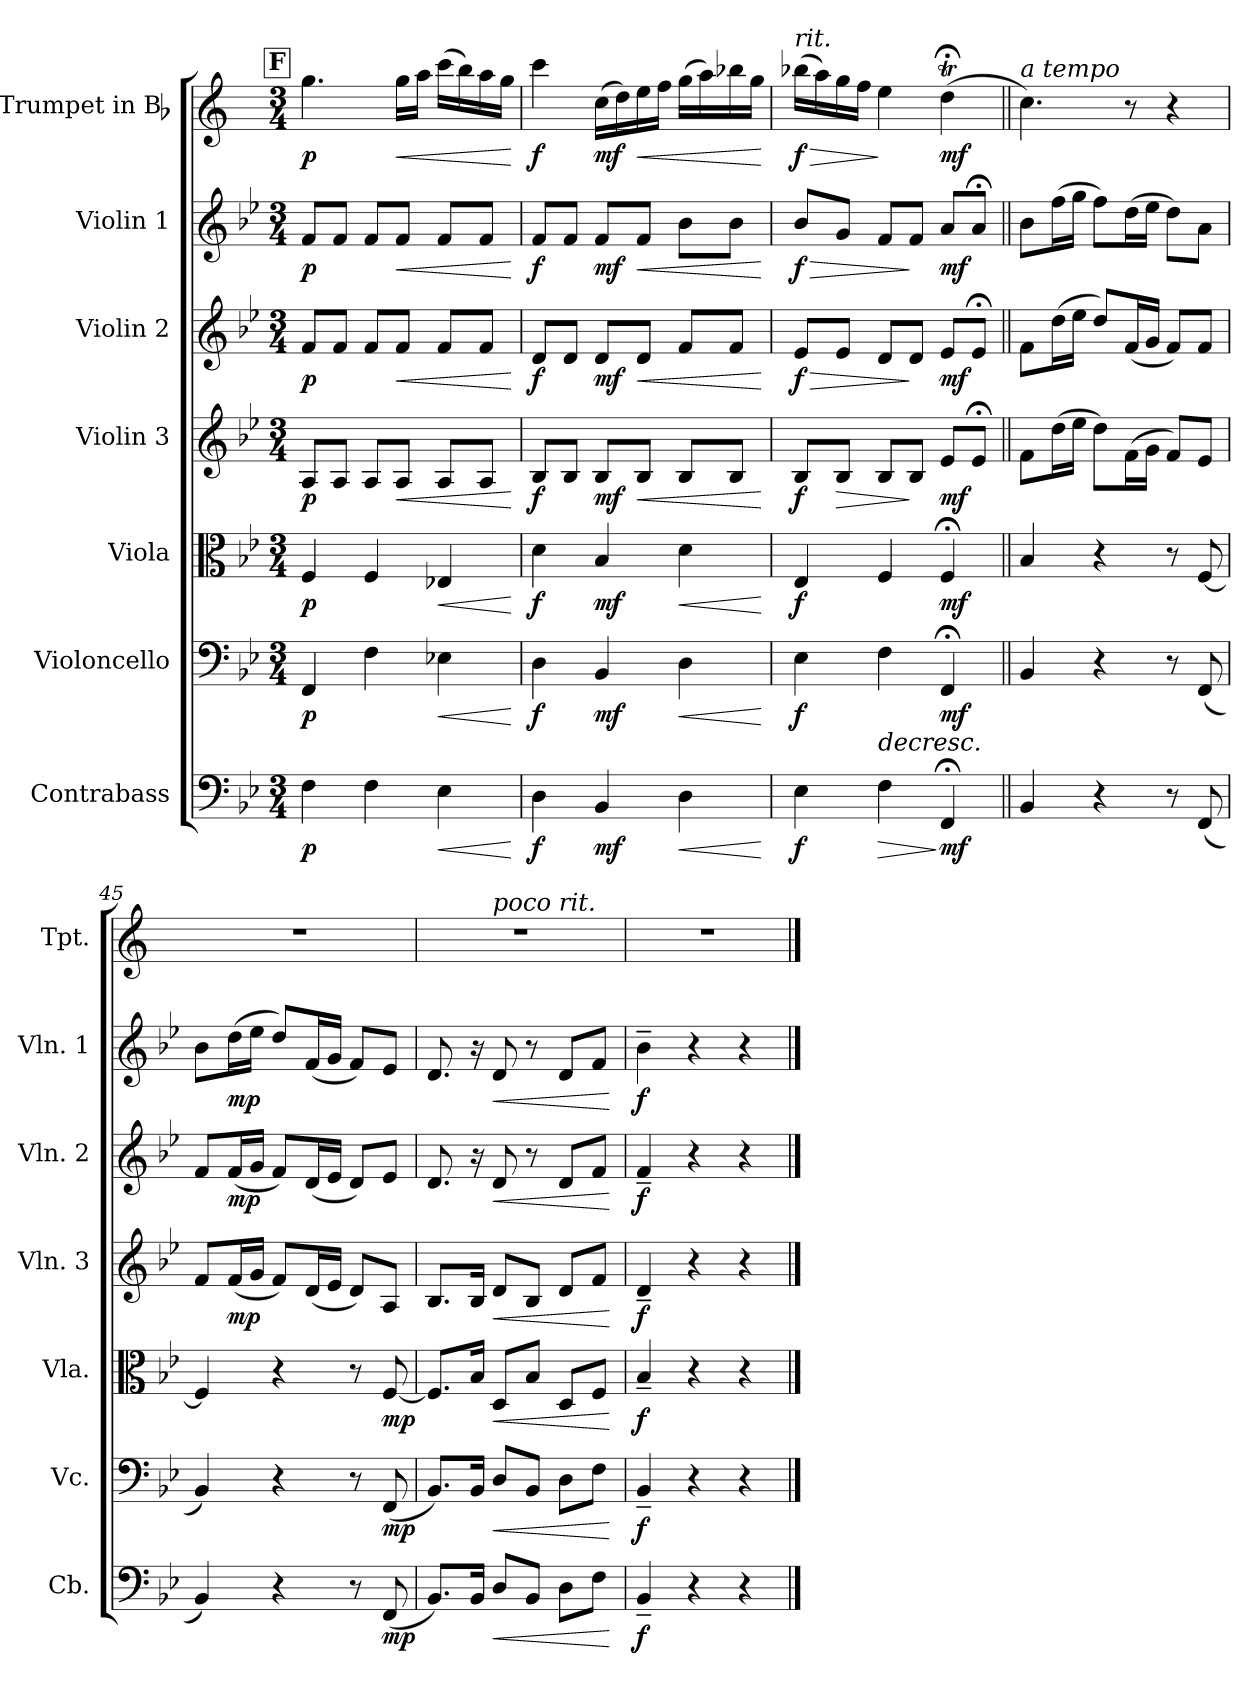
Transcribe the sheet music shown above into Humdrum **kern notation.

**kern	**dynam	**kern	**dynam	**kern	**dynam	**kern	**dynam	**kern	**dynam	**kern	**dynam	**kern	**dynam
*part7	*part7	*part6	*part6	*part5	*part5	*part4	*part4	*part3	*part3	*part2	*part2	*part1	*part1
*staff7	*staff7	*staff6	*staff6	*staff5	*staff5	*staff4	*staff4	*staff3	*staff3	*staff2	*staff2	*staff1	*staff1
*I"Contrabass	*	*I"Violoncello	*	*I"Viola	*	*I"Violin 3	*	*I"Violin 2	*	*I"Violin 1	*	*I"Trumpet in Bb	*
*I'Cb.	*	*I'Vc.	*	*I'Vla.	*	*I'Vln. 3	*	*I'Vln. 2	*	*I'Vln. 1	*	*I'Tpt.	*
*clefF4	*	*clefF4	*	*clefC3	*	*clefG2	*	*clefG2	*	*clefG2	*	*clefG2	*
*ITrd7c12	*	*	*	*	*	*	*	*	*	*	*	*ITrd1c2	*
*k[b-e-]	*	*k[b-e-]	*	*k[b-e-]	*	*k[b-e-]	*	*k[b-e-]	*	*k[b-e-]	*	*k[b-e-]	*
*M3/4	*	*M3/4	*	*M3/4	*	*M3/4	*	*M3/4	*	*M3/4	*	*M3/4	*
!!LO:REH:place=s1:a:B:fs=14:t=F
=41	=41	=41	=41	=41	=41	=41	=41	=41	=41	=41	=41	=41	=41
!	!LO:DY:b	!	!LO:DY:b	!	!LO:DY:b	!	!LO:DY:b	!	!LO:DY:b	!	!LO:DY:b	!	!LO:DY:b
4FF\	p	4FF/	p	4F/	p	8A/L	p	8f/L	p	8f/L	p	4.ff\	p
.	.	.	.	.	.	8A/J	.	8f/J	.	8f/J	.	.	.
4FF\	.	4F\	.	4F/	.	8A/L	.	8f/L	.	8f/L	.	.	.
!	!	!	!	!	!	!	!LO:HP:b	!	!LO:HP:b	!	!LO:HP:b	!	!LO:HP:b
.	.	.	.	.	.	8A/J	<	8f/J	<	8f/J	<	16ff\LL	<
.	.	.	.	.	.	.	.	.	.	.	.	16gg\JJ	.
!	!LO:HP:b	!	!LO:HP:b	!	!LO:HP:b	!	!	!	!	!	!	!	!
4EE-\	<	4E-X\	<	4E-X/	<	8A/L	.	8f/L	.	8f/L	.	(>16bb-\LL	.
.	.	.	.	.	.	.	.	.	.	.	.	16aa\)	.
.	.	.	.	.	.	8A/J	.	8f/J	.	8f/J	.	16gg\	.
.	.	.	.	.	.	.	.	.	.	.	.	16ff\JJ	.
.	[	.	[	.	[	.	[	.	[	.	[	.	[
!!LO:PB:g=z
=42	=42	=42	=42	=42	=42	=42	=42	=42	=42	=42	=42	=42	=42
!	!LO:DY:b	!	!LO:DY:b	!	!LO:DY:b	!	!LO:DY:b	!	!LO:DY:b	!	!LO:DY:b	!	!LO:DY:b
4DD\	f	4D\	f	4d\	f	8B-/L	f	8d/L	f	8f/L	f	4bb-\	f
.	.	.	.	.	.	8B-/J	.	8d/J	.	8f/J	.	.	.
!	!LO:DY:b	!	!LO:DY:b	!	!LO:DY:b	!	!LO:DY:b	!	!LO:DY:b	!	!LO:DY:b	!	!LO:DY:b
4BBB-/	mf	4BB-/	mf	4B-/	mf	8B-/L	mf	8d/L	mf	8f/L	mf	(>16b-\LL	mf
.	.	.	.	.	.	.	.	.	.	.	.	16cc\)	.
!	!	!	!	!	!	!	!LO:HP:b	!	!LO:HP:b	!	!LO:HP:b	!	!LO:HP:b
.	.	.	.	.	.	8B-/J	<	8d/J	<	8f/J	<	16dd\	<
.	.	.	.	.	.	.	.	.	.	.	.	16ee-\JJ	.
!	!LO:HP:b	!	!LO:HP:b	!	!LO:HP:b	!	!	!	!	!	!	!	!
4DD\	<	4D\	<	4d\	<	8B-/L	.	8f/L	.	8b-\L	.	(>16ff\LL	.
.	.	.	.	.	.	.	.	.	.	.	.	16gg\)	.
.	.	.	.	.	.	8B-/J	.	8f/J	.	8b-\J	.	16aa-X\	.
.	.	.	.	.	.	.	.	.	.	.	.	16ff\JJ	.
.	[	.	[	.	[	.	[	.	[	.	[	.	[
=43	=43	=43	=43	=43	=43	=43	=43	=43	=43	=43	=43	=43	=43
*	*	*	*	*	*	*	*	*	*	*	*	*MM36	*
!	!	!	!	!	!	!	!	!	!	!	!	!LO:TX:a:i:t=rit.	!
!	!LO:DY:b	!	!LO:DY:b	!	!LO:DY:b	!	!LO:DY:b	!	!LO:HP:b	!	!LO:HP:b	!	!LO:HP:b
!	!	!	!	!	!	!	!	!	!LO:DY:n=1:b	!	!LO:DY:n=1:b	!	!LO:DY:n=1:b
4EE-\	f	4E-\	f	4E-/	f	8B-/L	f	8e-/L	> f	8b-/L	> f	(>16aa-X\LL	> f
.	.	.	.	.	.	.	.	.	.	.	.	16gg\)	.
!	!	!	!	!	!	!	!LO:HP:b	!	!	!	!	!	!
.	.	.	.	.	.	8B-/J	>	8e-/J	.	8g/J	.	16ff\	.
.	.	.	.	.	.	.	.	.	.	.	.	16ee-\JJ	.
*	*	*	*	*	*	*	*	*	*	*	*	*MM33	*
!	!LO:HP:b	!	!LO:HP:b	!	!	!	!	!	!	!	!	!	!
4FF\	>	4F\	>	4F/	.	8B-/L	.	8d/L	.	8f/L	.	4dd\	]
.	.	.	.	.	.	8B-/J	]	8d/J	]	8f/J	]	.	.
*	*	*	*	*	*	*	*	*	*	*	*	*MM29	*
!	!LO:DY:n=1:b	!	!LO:DY:b	!	!LO:DY:b	!	!LO:DY:b	!	!LO:DY:n=2:b	!	!LO:DY:n=2:b	!	!LO:DY:n=2:b
4FFF;</	] mf	4FF;</	mf	4F;</	mf	8e-/L	mf	8e-/L	mf	8a/L	mf	(>4cc;<T\	mf
.	.	.	.	.	.	8e-;</J	.	8e-;</J	.	8a;</J	.	.	.
.	.	.	]	.	.	.	.	.	.	.	.	.	.
=44||	=44||	=44||	=44||	=44||	=44||	=44||	=44||	=44||	=44||	=44||	=44||	=44||	=44||
!!LO:REH:place=s1:a:B:fs=14:t=G
*	*	*	*	*	*	*	*	*	*	*	*	*MM40	*
!	!	!	!	!	!	!	!	!	!	!	!	!LO:TX:i:t=a tempo	!
4BBB-/	.	4BB-/	.	4B-/	.	8f\L	.	8f\L	.	8b-\L	.	4.b-\)	.
.	.	.	.	.	.	(>16dd\L	.	(>16dd\L	.	(>16ff\L	.	.	.
.	.	.	.	.	.	16ee-\JJ	.	16ee-\JJ	.	16gg\JJ	.	.	.
4r	.	4r	.	4r	.	8dd\L)	.	8dd/L)	.	8ff\L)	.	.	.
.	.	.	.	.	.	(>16f\L	.	(<16f/L	.	(>16dd\L	.	8r	.
.	.	.	.	.	.	16g\JJ	.	16g/JJ	.	16ee-\JJ	.	.	.
8r	.	8r	.	8r	.	8f/L)	.	8f/L)	.	8dd\L)	.	4r	.
(<8FFF/	.	(<8FF/	.	[8F/	.	8e-/J	.	8f/J	.	8a\J	.	.	.
=45	=45	=45	=45	=45	=45	=45	=45	=45	=45	=45	=45	=45	=45
4BBB-/)	.	4BB-/)	.	4F/]	.	8f/L	.	8f/L	.	8b-\L	.	2.r	.
!	!	!	!	!	!	!	!LO:DY:b	!	!LO:DY:b	!	!LO:DY:b	!	!
.	.	.	.	.	.	(<16f/L	mp	(<16f/L	mp	(>16dd\L	mp	.	.
.	.	.	.	.	.	16g/JJ	.	16g/JJ	.	16ee-\JJ	.	.	.
4r	.	4r	.	4r	.	8f/L)	.	8f/L)	.	8dd/L)	.	.	.
.	.	.	.	.	.	(<16d/L	.	(<16d/L	.	(<16f/L	.	.	.
.	.	.	.	.	.	16e-/JJ	.	16e-/JJ	.	16g/JJ	.	.	.
8r	.	8r	.	8r	.	8d/L)	.	8d/L)	.	8f/L)	.	.	.
!	!LO:DY:b	!	!LO:DY:b	!	!LO:DY:b	!	!	!	!	!	!	!	!
(<8FFF/	mp	(<8FF/	mp	[8F/	mp	8A/J	.	8e-/J	.	8e-/J	.	.	.
!!LO:PB:g=z
=46	=46	=46	=46	=46	=46	=46	=46	=46	=46	=46	=46	=46	=46
*	*	*	*	*	*	*	*	*	*	*	*	*^	*
*	*	*	*	*	*	*	*	*	*	*	*	*	*^	*
8.BBB-/L)	.	8.BB-/L)	.	8.F/L]	.	8.B-/L	.	8.d/	.	8.d/	.	2.r	4ryy	2ryy	.
16BBB-/Jk	.	16BB-/Jk	.	16B-/Jk	.	16B-/Jk	.	16r	.	16r	.	.	.	.	.
*	*	*	*	*	*	*	*	*	*	*	*	*MM36	*	*	*
!	!	!	!	!	!	!	!	!	!	!	!	!	!LO:TX:i:t=poco rit.	!	!
!	!LO:HP:b	!	!LO:HP:b	!	!LO:HP:b	!	!LO:HP:b	!	!LO:HP:b	!	!LO:HP:b	!	!	!	!
8DD/L	<	8D/L	<	8D/L	<	8d/L	<	8d/	<	8d/	<	.	2ryy	.	.
8BBB-/J	.	8BB-/J	.	8B-/J	.	8B-/J	.	8r	.	8r	.	.	.	.	.
*	*	*	*	*	*	*	*	*	*	*	*	*MM34	*	*	*
8DD\L	.	8D\L	.	8D/L	.	8d/L	.	8d/L	.	8d/L	.	.	.	4ryy	.
8FF\J	.	8F\J	.	8F/J	.	8f/J	.	8f/J	.	8f/J	.	.	.	.	.
.	[	.	[	.	[	.	[	.	[	.	[	.	.	.	.
*	*	*	*	*	*	*	*	*	*	*	*	*v	*v	*v	*
=47	=47	=47	=47	=47	=47	=47	=47	=47	=47	=47	=47	=47	=47
*	*	*	*	*	*	*	*	*	*	*	*	*MM30	*
*	*	*	*	*	*	*	*	*	*	*	*	*^	*
*	*	*	*	*	*	*	*	*	*	*	*	*	*^	*
!	!LO:DY:b	!	!LO:DY:b	!	!LO:DY:b	!	!LO:DY:b	!	!LO:DY:b	!	!LO:DY:b	!	!	!	!
*	*	*	*	*	*	*	*	*	*	*	*	*v	*v	*v	*
4BBB-~/	f	4BB-~/	f	4B-~/	f	4d~/	f	4f~/	f	4b-~\	f	2.r	.
4r	.	4r	.	4r	.	4r	.	4r	.	4r	.	.	.
4r	.	4r	.	4r	.	4r	.	4r	.	4r	.	.	.
==	==	==	==	==	==	==	==	==	==	==	==	==	==
*-	*-	*-	*-	*-	*-	*-	*-	*-	*-	*-	*-	*-	*-
